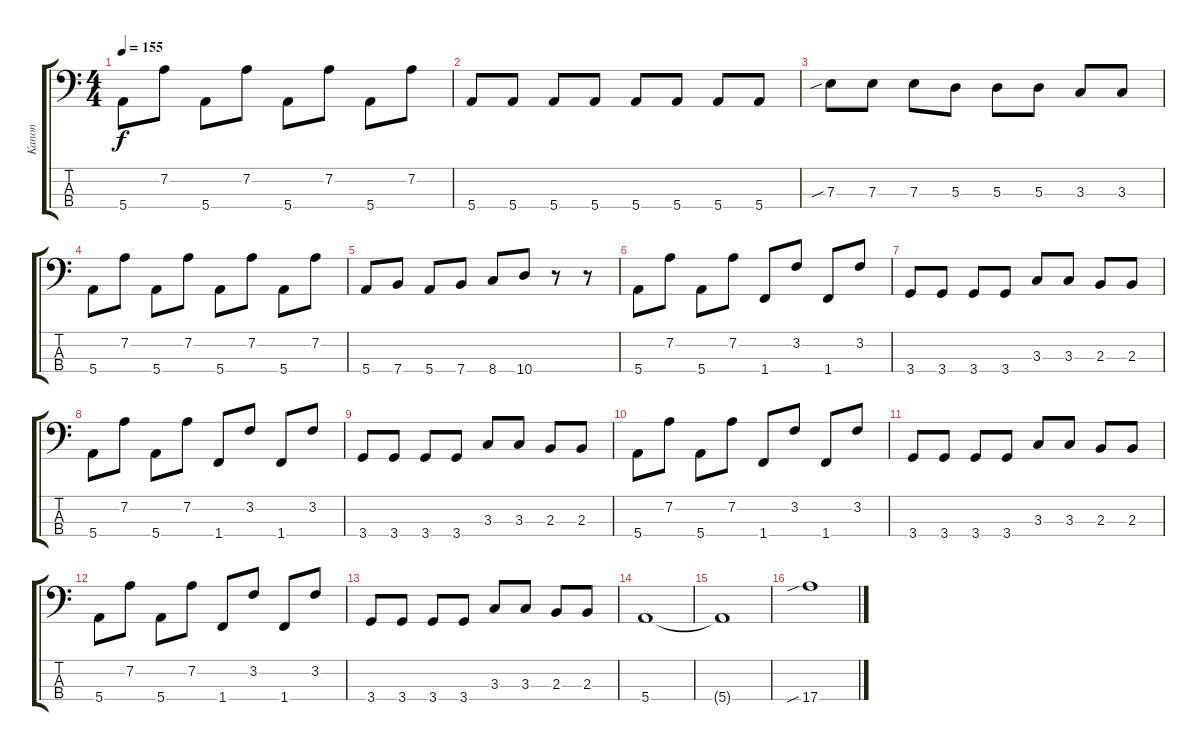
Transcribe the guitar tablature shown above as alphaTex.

\track ("Kanon" "Kanon") {instrument electricbassfinger}
\staff {score tabs}
\tuning (G2 D2 A1 E1) {hide}
\ts (4 4)
\tempo 155
\clef f4
\ks c
5.4.8{dy f} 7.2.8 5.4.8 7.2.8 5.4.8 7.2.8 5.4.8 7.2.8 |
5.4.8 5.4.8 5.4.8 5.4.8 5.4.8 5.4.8 5.4.8 5.4.8 |
7.3{sib}.8 7.3.8 7.3.8 5.3.8 5.3.8 5.3.8 3.3.8 3.3.8 |
5.4.8 7.2.8 5.4.8 7.2.8 5.4.8 7.2.8 5.4.8 7.2.8 |
5.4.8 7.4.8 5.4.8 7.4.8 8.4.8 10.4.8 r.8 r.8 |
5.4.8 7.2.8 5.4.8 7.2.8 1.4.8 3.2.8 1.4.8 3.2.8 |
3.4.8 3.4.8 3.4.8 3.4.8 3.3.8 3.3.8 2.3.8 2.3.8 |
5.4.8 7.2.8 5.4.8 7.2.8 1.4.8 3.2.8 1.4.8 3.2.8 |
3.4.8 3.4.8 3.4.8 3.4.8 3.3.8 3.3.8 2.3.8 2.3.8 |
5.4.8 7.2.8 5.4.8 7.2.8 1.4.8 3.2.8 1.4.8 3.2.8 |
3.4.8 3.4.8 3.4.8 3.4.8 3.3.8 3.3.8 2.3.8 2.3.8 |
5.4.8 7.2.8 5.4.8 7.2.8 1.4.8 3.2.8 1.4.8 3.2.8 |
3.4.8 3.4.8 3.4.8 3.4.8 3.3.8 3.3.8 2.3.8 2.3.8 |
5.4.1 |
5.4{t}.1 |
17.4{sib}.1
